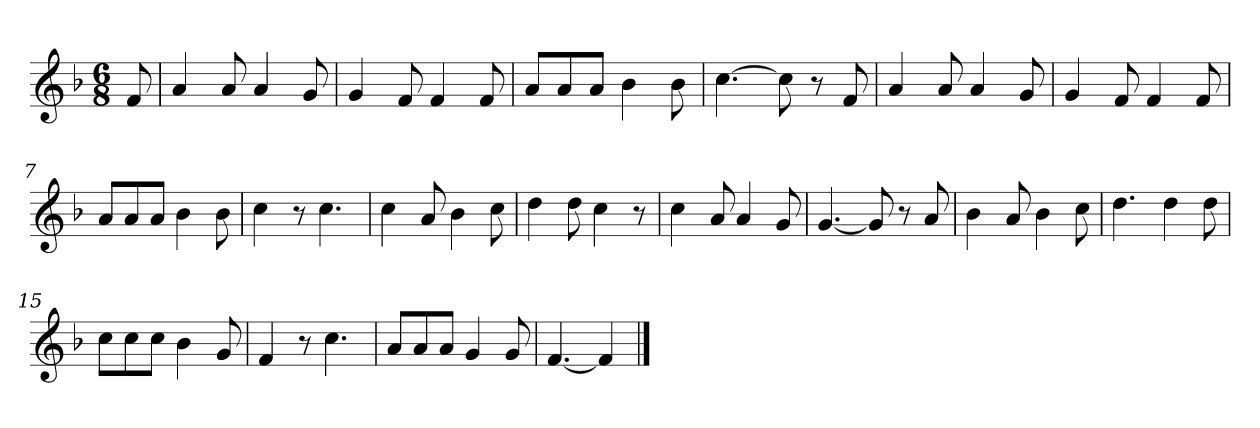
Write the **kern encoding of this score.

**kern
*part1
*staff1
*k[b-]
*M6/8
*MM120
=
8f
=1
4a
8a
4a
8g
=2
4g
8f
4f
8f
=3
8aL
8a
8aJ
4b-
8b-
=4
[4.cc
8cc]
8r
8f
=5
4a
8a
4a
8g
=6
4g
8f
4f
8f
=7
8aL
8a
8aJ
4b-
8b-
=8
4cc
8r
4.cc
=9
4cc
8a
4b-
8cc
=10
4dd
8dd
4cc
8r
=11
4cc
8a
4a
8g
=12
[4.g
8g]
8r
8a
=13
4b-
8a
4b-
8cc
=14
4.dd
4dd
8dd
=15
8ccL
8cc
8ccJ
4b-
8g
=16
4f
8r
4.cc
=17
8aL
8a
8aJ
4g
8g
=18
[4.f
4f]
==
*-
